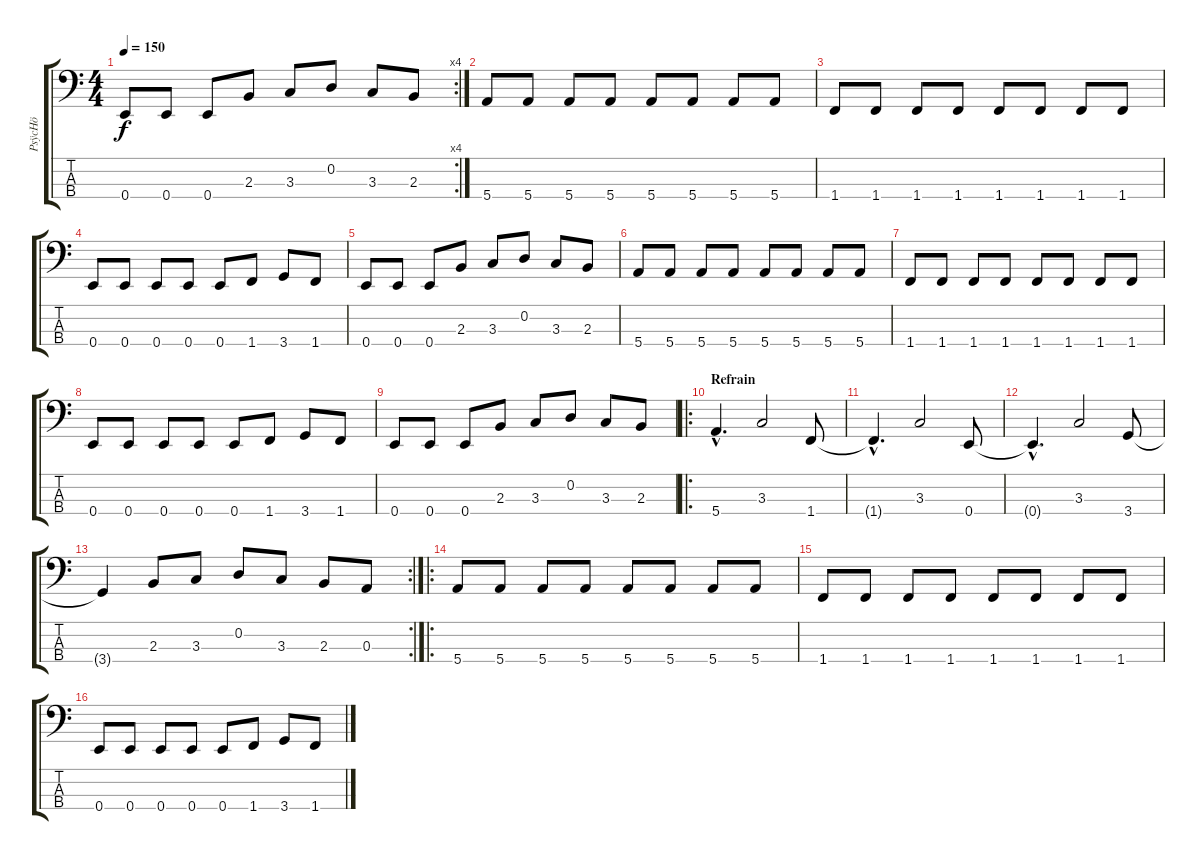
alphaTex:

\track ("PsÿcHö" "PsÿcHö") {instrument slapbass1}
\staff {score tabs}
\tuning (G2 D2 A1 E1) {hide}
\rc 4
\ts (4 4)
\tempo 150
\clef f4
\ks c
0.4.8{dy f} 0.4.8 0.4.8 2.3.8 3.3.8 0.2.8 3.3.8 2.3.8 |
5.4.8 5.4.8 5.4.8 5.4.8 5.4.8 5.4.8 5.4.8 5.4.8 |
1.4.8 1.4.8 1.4.8 1.4.8 1.4.8 1.4.8 1.4.8 1.4.8 |
0.4.8 0.4.8 0.4.8 0.4.8 0.4.8 1.4.8 3.4.8 1.4.8 |
0.4.8 0.4.8 0.4.8 2.3.8 3.3.8 0.2.8 3.3.8 2.3.8 |
5.4.8 5.4.8 5.4.8 5.4.8 5.4.8 5.4.8 5.4.8 5.4.8 |
1.4.8 1.4.8 1.4.8 1.4.8 1.4.8 1.4.8 1.4.8 1.4.8 |
0.4.8 0.4.8 0.4.8 0.4.8 0.4.8 1.4.8 3.4.8 1.4.8 |
0.4.8 0.4.8 0.4.8 2.3.8 3.3.8 0.2.8 3.3.8 2.3.8 |
\ro
\section ("" "Refrain")
5.4{hac}.4{d} 3.3.2 1.4.8 |
1.4{hac t}.4{d} 3.3.2 0.4.8 |
0.4{hac t}.4{d} 3.3.2 3.4.8 |
\rc 2
3.4{t}.4 2.3.8 3.3.8 0.2.8 3.3.8 2.3.8 0.3.8 |
\ro
5.4.8 5.4.8 5.4.8 5.4.8 5.4.8 5.4.8 5.4.8 5.4.8 |
1.4.8 1.4.8 1.4.8 1.4.8 1.4.8 1.4.8 1.4.8 1.4.8 |
0.4.8 0.4.8 0.4.8 0.4.8 0.4.8 1.4.8 3.4.8 1.4.8
